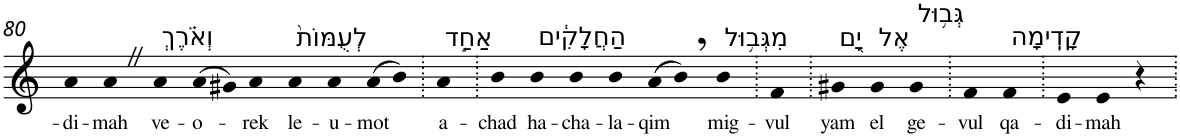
**kern	**text
*part1	*part1
*staff1	*staff1
*I"Piano	*
*I'Pno	*
!!LO:PB:g=z
*clefG2	*
*k[]	*
=80	=80
!	!LO:LY:b
4a	-di-
!	!LO:LY:b
4aZ	-mah
!LO:TX:a:t=וְאֹ֗רֶךְ	!
!	!LO:LY:b
4a	ve-
!	!LO:LY:b
(>8a	-o-
8g#X)	.
!	!LO:LY:b
4a	-rek
!LO:TX:a:t=לְעֻמּוֹת֙	!
!	!LO:LY:b
4a	le-
!	!LO:LY:b
4a	-u-
!	!LO:LY:b
(>8a	-mot
8b)	.
=81.	=81.
!LO:TX:a:t=אַחַ֣ד	!
!	!LO:LY:b
4a	a-
=82.	=82.
!	!LO:LY:b
4b	-chad
!LO:TX:a:t=הַחֲלָקִ֔ים	!
!	!LO:LY:b
4b	ha-
!	!LO:LY:b
4b	-cha-
!	!LO:LY:b
4b	-la-
!	!LO:LY:b
(>8a	-qim
8b,)	.
!LO:TX:a:t=מִגְּב֥וּל	!
!	!LO:LY:b
4b	mig-
=83.	=83.
!	!LO:LY:b
4f	-vul
=84.	=84.
!LO:TX:a:t=יָ֖ם	!
!	!LO:LY:b
4g#X	yam
!LO:TX:a:t=אֶל	!
!	!LO:LY:b
4g#	el
!LO:TX:a:t=גְּב֥וּל	!
!	!LO:LY:b
4g#	ge-
=85.	=85.
!	!LO:LY:b
4f	-vul
!LO:TX:a:t=קָדִֽימָה	!
!	!LO:LY:b
4f	qa-
=86.	=86.
!	!LO:LY:b
4e	-di-
!	!LO:LY:b
4e	-mah
4r	.
=.	=.
*-	*-
